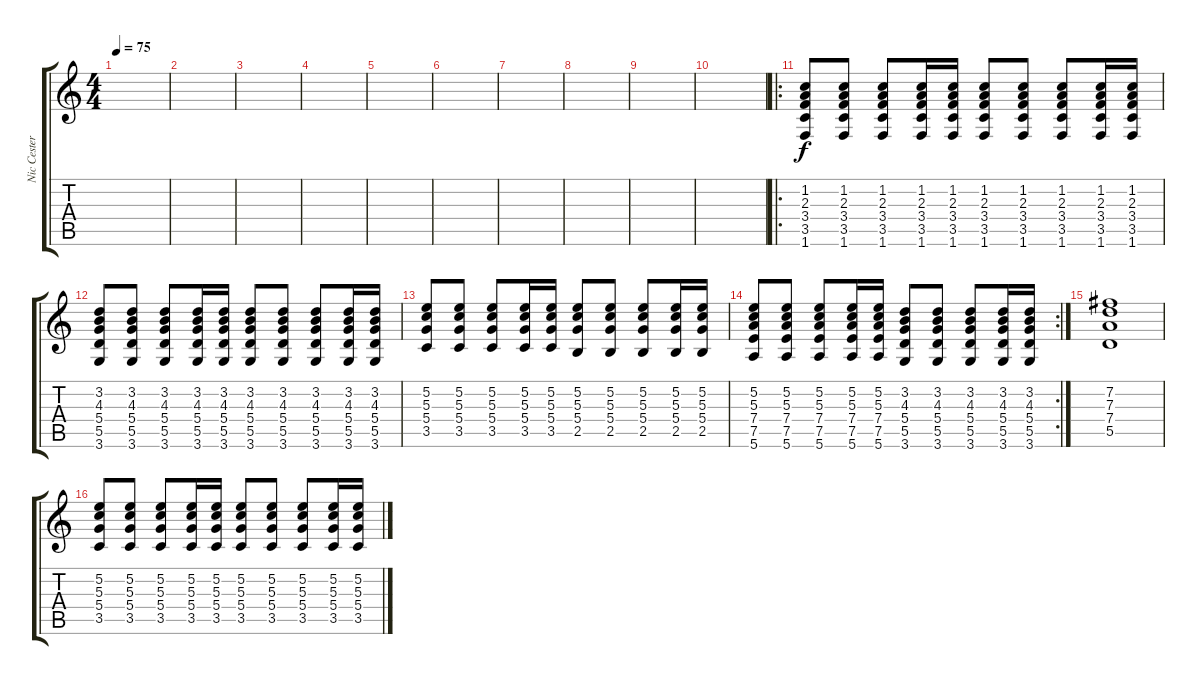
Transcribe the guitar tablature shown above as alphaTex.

\track ("Nic Cester" "Nic Cester") {instrument overdrivenguitar}
\staff {score tabs}
\tuning (E4 B3 G3 D3 A2 E2) {hide}
\ts (4 4)
\tempo 75
\clef g2
\ks c
|
|
|
|
|
|
|
|
|
|
\ro
(1.2 2.3 3.4 3.5 1.6).8 (1.2 2.3 3.4 3.5 1.6).8 (1.2 2.3 3.4 3.5 1.6).8 (1.2 2.3 3.4 3.5 1.6).16 (1.2 2.3 3.4 3.5 1.6).16 (1.2 2.3 3.4 3.5 1.6).8 (1.2 2.3 3.4 3.5 1.6).8 (1.2 2.3 3.4 3.5 1.6).8 (1.2 2.3 3.4 3.5 1.6).16 (1.2 2.3 3.4 3.5 1.6).16 |
(3.2 4.3 5.4 5.5 3.6).8 (3.2 4.3 5.4 5.5 3.6).8 (3.2 4.3 5.4 5.5 3.6).8 (3.2 4.3 5.4 5.5 3.6).16 (3.2 4.3 5.4 5.5 3.6).16 (3.2 4.3 5.4 5.5 3.6).8 (3.2 4.3 5.4 5.5 3.6).8 (3.2 4.3 5.4 5.5 3.6).8 (3.2 4.3 5.4 5.5 3.6).16 (3.2 4.3 5.4 5.5 3.6).16 |
(5.2 5.3 5.4 3.5).8 (5.2 5.3 5.4 3.5).8 (5.2 5.3 5.4 3.5).8 (5.2 5.3 5.4 3.5).16 (5.2 5.3 5.4 3.5).16 (5.2 5.3 5.4 2.5).8 (5.2 5.3 5.4 2.5).8 (5.2 5.3 5.4 2.5).8 (5.2 5.3 5.4 2.5).16 (5.2 5.3 5.4 2.5).16 |
\rc 2
(5.2 5.3 7.4 7.5 5.6).8 (5.2 5.3 7.4 7.5 5.6).8 (5.2 5.3 7.4 7.5 5.6).8 (5.2 5.3 7.4 7.5 5.6).16 (5.2 5.3 7.4 7.5 5.6).16 (3.2 4.3 5.4 5.5 3.6).8 (3.2 4.3 5.4 5.5 3.6).8 (3.2 4.3 5.4 5.5 3.6).8 (3.2 4.3 5.4 5.5 3.6).16 (3.2 4.3 5.4 5.5 3.6).16 |
(7.2 7.3 7.4 5.5).1 |
(5.2 5.3 5.4 3.5).8 (5.2 5.3 5.4 3.5).8 (5.2 5.3 5.4 3.5).8 (5.2 5.3 5.4 3.5).16 (5.2 5.3 5.4 3.5).16 (5.2 5.3 5.4 3.5).8 (5.2 5.3 5.4 3.5).8 (5.2 5.3 5.4 3.5).8 (5.2 5.3 5.4 3.5).16 (5.2 5.3 5.4 3.5).16
